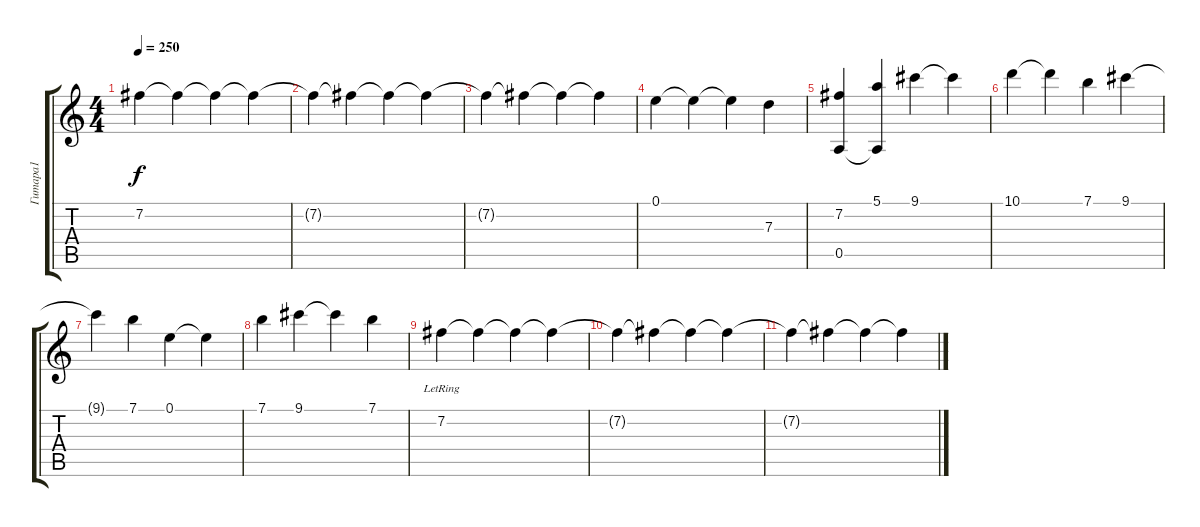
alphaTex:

\track ("Гитара1" "Гитара1") {instrument distortionguitar}
\staff {score tabs}
\tuning (E4 B3 G3 D3 A2 E2) {hide}
\ts (4 4)
\tempo 250
\clef g2
\ks c
7.2{t}.4{dy f} 7.2{t}.4{volume 0} 7.2{t}.4 7.2{t}.4 |
7.2{t}.4 7.2{t}.4 7.2{t}.4 7.2{t}.4 |
7.2{t}.4 7.2{t}.4 7.2{t}.4 7.2{t}.4 |
0.1.4{volume 14} 0.1{t}.4 0.1{t}.4 7.3.4 |
(7.2 0.5).4 (5.1 0.5{t}).4 9.1.4 9.1{t}.4 |
10.1.4 10.1{t}.4 7.1.4 9.1.4 |
9.1{t}.4 7.1.4 0.1.4 0.1{t}.4 |
7.1.4 9.1.4 9.1{t}.4 7.1.4 |
7.2{lr}.4{volume 10} 7.2{t}.4 7.2{t}.4 7.2{t}.4 |
7.2{t}.4 7.2{t}.4 7.2{t}.4 7.2{t}.4 |
7.2{t}.4{volume 0} 7.2{t}.4 7.2{t}.4 7.2{t}.4
